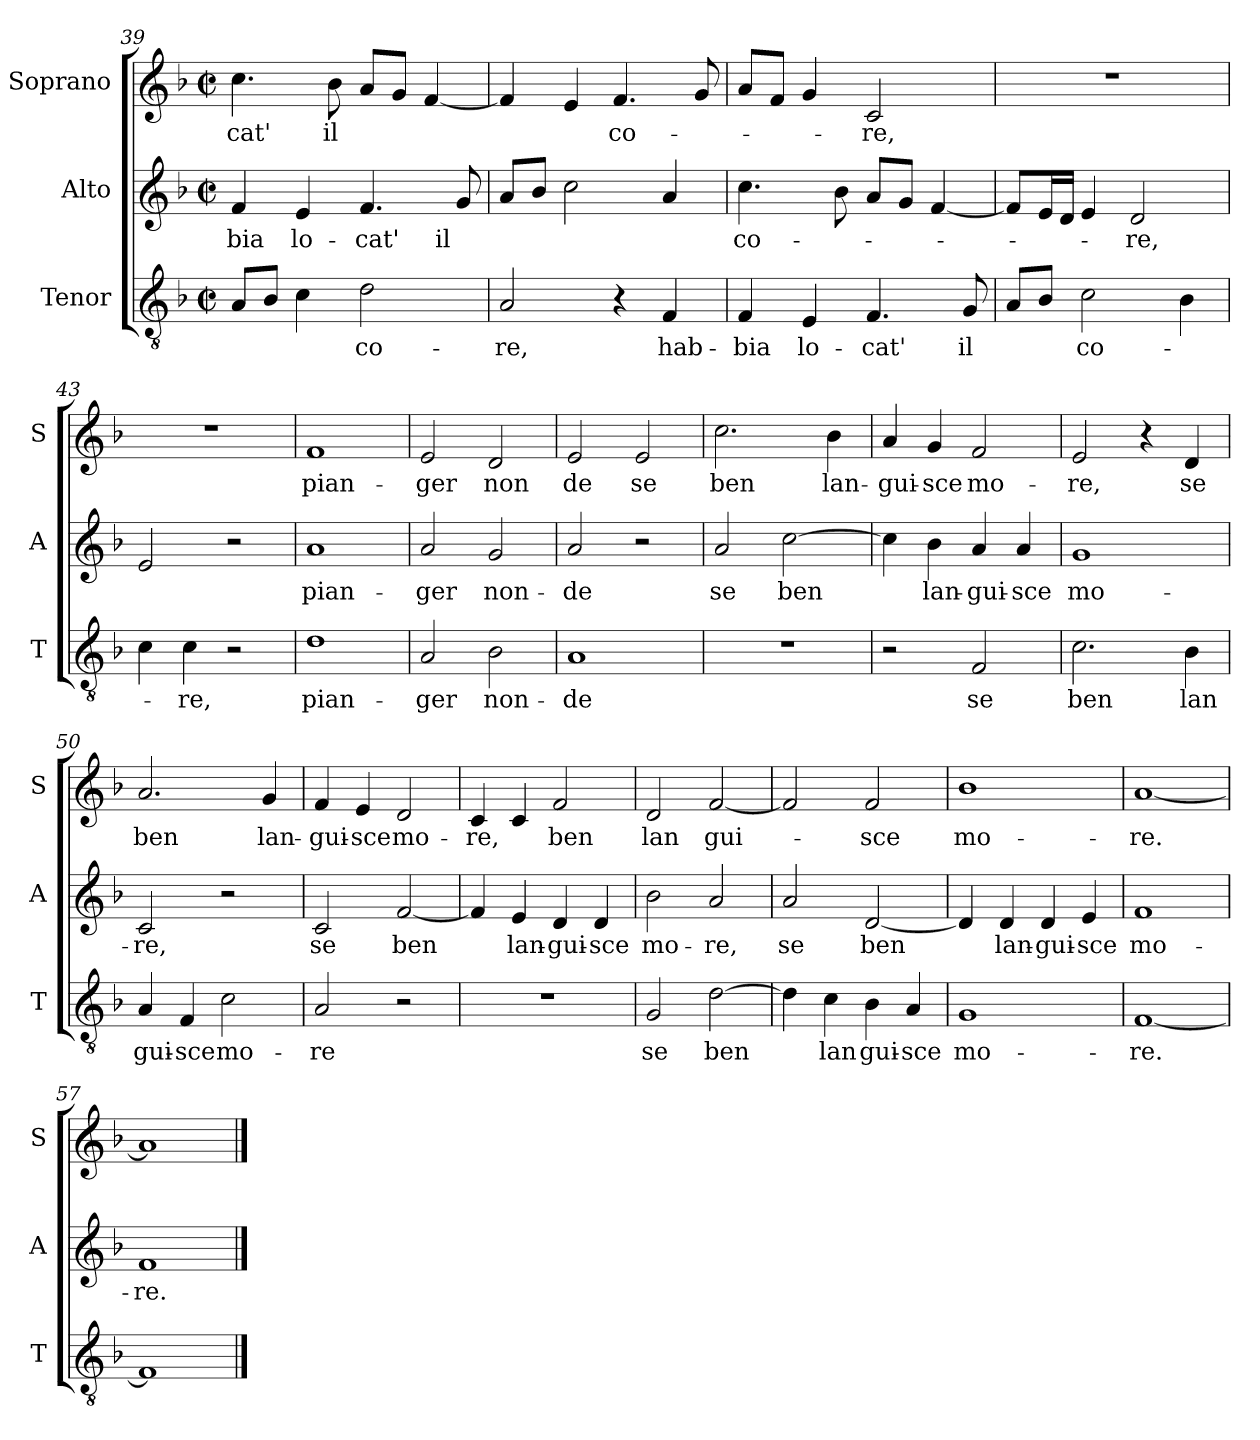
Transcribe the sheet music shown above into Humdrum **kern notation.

**kern	**text	**kern	**text	**kern	**text
*part3	*part3	*part2	*part2	*part1	*part1
*staff3	*staff3	*staff2	*staff2	*staff1	*staff1
*I"Tenor	*	*I"Alto	*	*I"Soprano	*
*I'T	*	*I'A	*	*I'S	*
*clefGv2	*	*clefG2	*	*clefG2	*
*k[b-]	*	*k[b-]	*	*k[b-]	*
*F:	*	*F:	*	*F:	*
*M2/2	*	*M2/2	*	*M2/2	*
*met(c|)	*	*met(c|)	*	*met(c|)	*
=39	=39	=39	=39	=39	=39
!	!	!	!LO:LY:b	!	!LO:LY:b
8A/L	.	4f/	-bia	4.cc\	-cat'
8B-/J	.	.	.	.	.
!	!	!	!LO:LY:b	!	!
4c\	.	4e/	lo-	.	.
!	!	!	!	!	!LO:LY:b
.	.	.	.	8b-\	il
!	!LO:LY:b	!	!LO:LY:b	!	!
2d\	co-	4.f/	-cat'	8a/L	.
.	.	.	.	8g/J	.
.	.	.	.	[4f/	.
!	!	!	!LO:LY:b	!	!
.	.	8g/	il	.	.
=40	=40	=40	=40	=40	=40
!	!LO:LY:b	!	!	!	!
2A/	-re,	8a/L	.	4f/]	.
.	.	8b-/J	.	.	.
.	.	2cc\	.	4e/	.
!	!	!	!	!	!LO:LY:b
4r	.	.	.	4.f/	co-
!	!LO:LY:b	!	!	!	!
4F/	hab-	4a/	.	.	.
.	.	.	.	8g/	.
!!LO:LB:g=z
=41	=41	=41	=41	=41	=41
!	!LO:LY:b	!	!LO:LY:b	!	!
4F/	-bia	4.cc\	co-	8a/L	.
.	.	.	.	8f/J	.
!	!LO:LY:b	!	!	!	!
4E/	lo-	.	.	4g/	.
.	.	8b-\	.	.	.
!	!LO:LY:b	!	!	!	!LO:LY:b
4.F/	-cat'	8a/L	.	2c/	-re,
.	.	8g/J	.	.	.
.	.	[4f/	.	.	.
!	!LO:LY:b	!	!	!	!
8G/	il	.	.	.	.
=42	=42	=42	=42	=42	=42
8A/L	.	8f/L]	.	1r	.
8B-/J	.	16e/L	.	.	.
.	.	16d/JJ	.	.	.
!	!LO:LY:b	!	!	!	!
2c\	co-	4e/	.	.	.
!	!	!	!LO:LY:b	!	!
.	.	2d/	-re,	.	.
4B-\	.	.	.	.	.
=43	=43	=43	=43	=43	=43
4c\	.	2e/	.	1r	.
!	!LO:LY:b	!	!	!	!
4c\	-re,	.	.	.	.
2r	.	2r	.	.	.
=44	=44	=44	=44	=44	=44
!	!LO:LY:b	!	!LO:LY:b	!	!LO:LY:b
1d	pian-	1a	pian-	1f	pian-
!!LO:PB:g=z
=45	=45	=45	=45	=45	=45
!	!LO:LY:b	!	!LO:LY:b	!	!LO:LY:b
2A/	-ger	2a/	-ger	2e/	-ger
!	!LO:LY:b	!	!LO:LY:b	!	!LO:LY:b
2B-\	non-	2g/	non-	2d/	non
=46	=46	=46	=46	=46	=46
!	!LO:LY:b	!	!LO:LY:b	!	!LO:LY:b
1A	-de	2a/	-de	2e/	de
!	!	!	!	!	!LO:LY:b
.	.	2r	.	2e/	se
=47	=47	=47	=47	=47	=47
!	!	!	!LO:LY:b	!	!LO:LY:b
1r	.	2a/	se	2.cc\	ben
!	!	!	!LO:LY:b	!	!
.	.	[2cc\	ben	.	.
!	!	!	!	!	!LO:LY:b
.	.	.	.	4b-\	lan-
=48	=48	=48	=48	=48	=48
!	!	!	!	!	!LO:LY:b
2r	.	4cc\]	.	4a/	-gui-
!	!	!	!LO:LY:b	!	!LO:LY:b
.	.	4b-\	lan-	4g/	-sce
!	!LO:LY:b	!	!LO:LY:b	!	!LO:LY:b
2F/	se	4a/	-gui-	2f/	mo-
!	!	!	!LO:LY:b	!	!
.	.	4a/	-sce	.	.
!!LO:LB:g=z
=49	=49	=49	=49	=49	=49
!	!LO:LY:b	!	!LO:LY:b	!	!LO:LY:b
2.c\	ben	1g	mo-	2e/	-re,
.	.	.	.	4r	.
!	!LO:LY:b	!	!	!	!LO:LY:b
4B-\	lan	.	.	4d/	se
=50	=50	=50	=50	=50	=50
!	!LO:LY:b	!	!LO:LY:b	!	!LO:LY:b
4A/	gui-	2c/	-re,	2.a/	ben
!	!LO:LY:b	!	!	!	!
4F/	-sce	.	.	.	.
!	!LO:LY:b	!	!	!	!
2c\	mo-	2r	.	.	.
!	!	!	!	!	!LO:LY:b
.	.	.	.	4g/	lan-
=51	=51	=51	=51	=51	=51
!	!LO:LY:b	!	!LO:LY:b	!	!LO:LY:b
2A/	-re	2c/	se	4f/	-gui-
!	!	!	!	!	!LO:LY:b
.	.	.	.	4e/	-sce
!	!	!	!LO:LY:b	!	!LO:LY:b
2r	.	[2f/	ben	2d/	mo-
=52	=52	=52	=52	=52	=52
!	!	!	!	!	!LO:LY:b
1r	.	4f/]	.	4c/	-re,
!	!	!	!LO:LY:b	!	!
.	.	4e/	lan-	4c/	.
!	!	!	!LO:LY:b	!	!LO:LY:b
.	.	4d/	-gui-	2f/	ben
!	!	!	!LO:LY:b	!	!
.	.	4d/	-sce	.	.
!!LO:LB:g=z
=53	=53	=53	=53	=53	=53
!	!LO:LY:b	!	!LO:LY:b	!	!LO:LY:b
2G/	se	2b-\	mo-	2d/	lan
!	!LO:LY:b	!	!LO:LY:b	!	!LO:LY:b
[2d\	ben	2a/	-re,	[2f/	gui-
=54	=54	=54	=54	=54	=54
!	!	!	!LO:LY:b	!	!
4d\]	.	2a/	se	2f/]	.
!	!LO:LY:b	!	!	!	!
4c\	lan	.	.	.	.
!	!LO:LY:b	!	!LO:LY:b	!	!LO:LY:b
4B-\	gui-	[2d/	ben	2f/	-sce
!	!LO:LY:b	!	!	!	!
4A/	-sce	.	.	.	.
=55	=55	=55	=55	=55	=55
!	!LO:LY:b	!	!	!	!LO:LY:b
1G	mo-	4d/]	.	1b-	mo-
!	!	!	!LO:LY:b	!	!
.	.	4d/	lan-	.	.
!	!	!	!LO:LY:b	!	!
.	.	4d/	-gui-	.	.
!	!	!	!LO:LY:b	!	!
.	.	4e/	-sce	.	.
=56	=56	=56	=56	=56	=56
!	!LO:LY:b	!	!LO:LY:b	!	!LO:LY:b
[1F	-re.	1f	mo-	[1a	-re.
=57	=57	=57	=57	=57	=57
!	!	!	!LO:LY:b	!	!
1F]	.	1f	-re.	1a]	.
==	==	==	==	==	==
*-	*-	*-	*-	*-	*-
